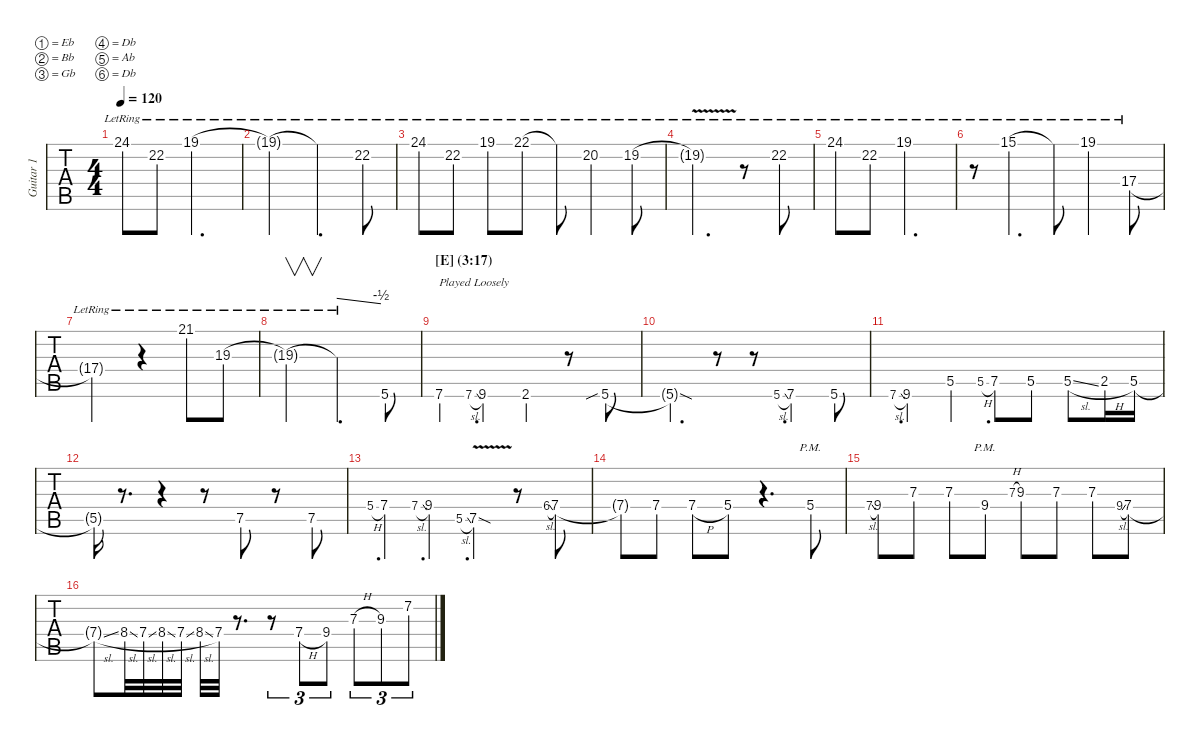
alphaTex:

\defaultSystemsLayout 4
\hideDynamics
\bracketExtendMode nobrackets
\multiTrackTrackNamePolicy allsystems
\firstSystemTrackNameMode fullname
\otherSystemsTrackNameMode fullname
\otherSystemsTrackNameOrientation horizontal
\track ("Guitar 1" "Guitar 1") {instrument overdrivenguitar}
\staff {tabs}
\tuning (Eb4 Bb3 Gb3 Db3 Ab2 Db2)
\ts (4 4)
\scale
1.06273
\tempo 120
\accidentals auto
\clef g2
\ottava regular
\simile none
\ks aminor
24.1{lr acc x}.8{dy mf} 22.2{lr acc x}.8 19.1{lr acc x}.2{d} |
\scale
0.982748 19.1{lr t acc x}.2 19.1{lr t acc x}.4{d} 22.2{lr acc x}.8 |
\scale
0.982747 24.1{lr acc x}.8 22.2{lr acc x}.8 19.1{lr acc x}.8 22.1{lr acc x}.8 22.1{lr t acc x}.8 20.2{lr acc x}.4 19.2{lr acc #}.8 |
\scale
0.971772 19.2{v lr t acc #}.2{d} r.8 22.2{lr acc x}.8 |
\scale
1.06085 24.1{lr acc x}.8 22.2{lr acc x}.8 19.1{lr acc x}.2{d} |
\scale
0.974603 r.8 15.1{lr acc x}.4{d} 15.1{lr t acc x}.8 19.1{lr acc x}.4 17.4{lr acc x}.8 |
\scale
0.9906 17.4{lr t acc x}.2 r.4 21.1{lr acc #}.8 19.3{lr acc x}.8 |
\scale
0.973948 19.3{lr t acc x}.2{v instrument overdrivenguitar} 19.3{lr t acc x}.4{d tbe (dive default 30 0 59.4 -2)} 5.6{acc x}.8 |
\section ("E" "(3:17)")
\scale
1.06468 7.6{st acc x}.4{txt "Played Loosely"} 7.6{sl acc x}.8{d gr onbeat} 9.6{st acc x}.4 2.6{st acc x}.4 r.8 5.6{sib acc x}.8 |
\scale
0.978438 5.6{sod t acc x}.4{d} r.8 r.8 5.6{sl acc x}.8{d gr onbeat} 7.6{acc x}.4 5.6{acc x}.8 |
\scale
0.978438 7.6{sl acc x}.8{d gr onbeat} 9.6{st acc x}.4 5.5{st acc x}.4 5.5{h acc x}.8{d gr onbeat} 7.5{acc x}.8 5.5{acc x}.8 5.5{sl acc x}.8 2.5{h acc x}.16 5.5{acc x}.16 |
\scale
0.978438 5.5{t acc x}.16 r.8{d} r.4 r.8 7.5{acc x}.8 r.8 7.5{acc x}.8 |
\scale
1.02104 5.4{h acc x}.8{d gr onbeat} 7.4{st acc x}.4 7.4{sl acc x}.8{d gr onbeat} 9.4{st acc x}.4 5.5{sl acc x}.8{d gr onbeat} 7.5{v sod acc x}.4 r.8 6.4{sl acc #}.8{gr onbeat} 7.4{acc x}.8 |
\scale
0.978959 7.4{t acc x}.8 7.4{acc x}.8 7.4{h acc x}.8 5.4{acc x}.8 r.4{d} 5.4{pm acc x}.8 |
\scale
1.02152 7.4{sl acc x}.8{gr onbeat} 9.4{acc x}.8 7.3{st acc x}.8 7.3{acc x}.8 9.4{pm acc x}.8 7.3{h acc x}.8{gr onbeat} 9.3{st acc x}.8 7.3{st acc x}.8 7.3{acc x}.8 9.4{sl acc x}.8{gr onbeat} 7.4{acc x}.8 |
\scale
0.978481 7.4{sl t acc x}.8 8.4{sl acc #}.32 7.4{sl acc x}.32 8.4{sl acc #}.32 7.4{sl acc x}.32 8.4{sl acc #}.32 7.4{acc x}.32 r.8{d} r.8{tu (3 2)} 7.4{h acc x}.8{tu (3 2)} 9.4{acc x}.8{tu (3 2)} 7.3{h acc x}.8{tu (3 2)} 9.3{acc x}.8{tu (3 2)} 7.2{acc #}.8{tu (3 2)}
